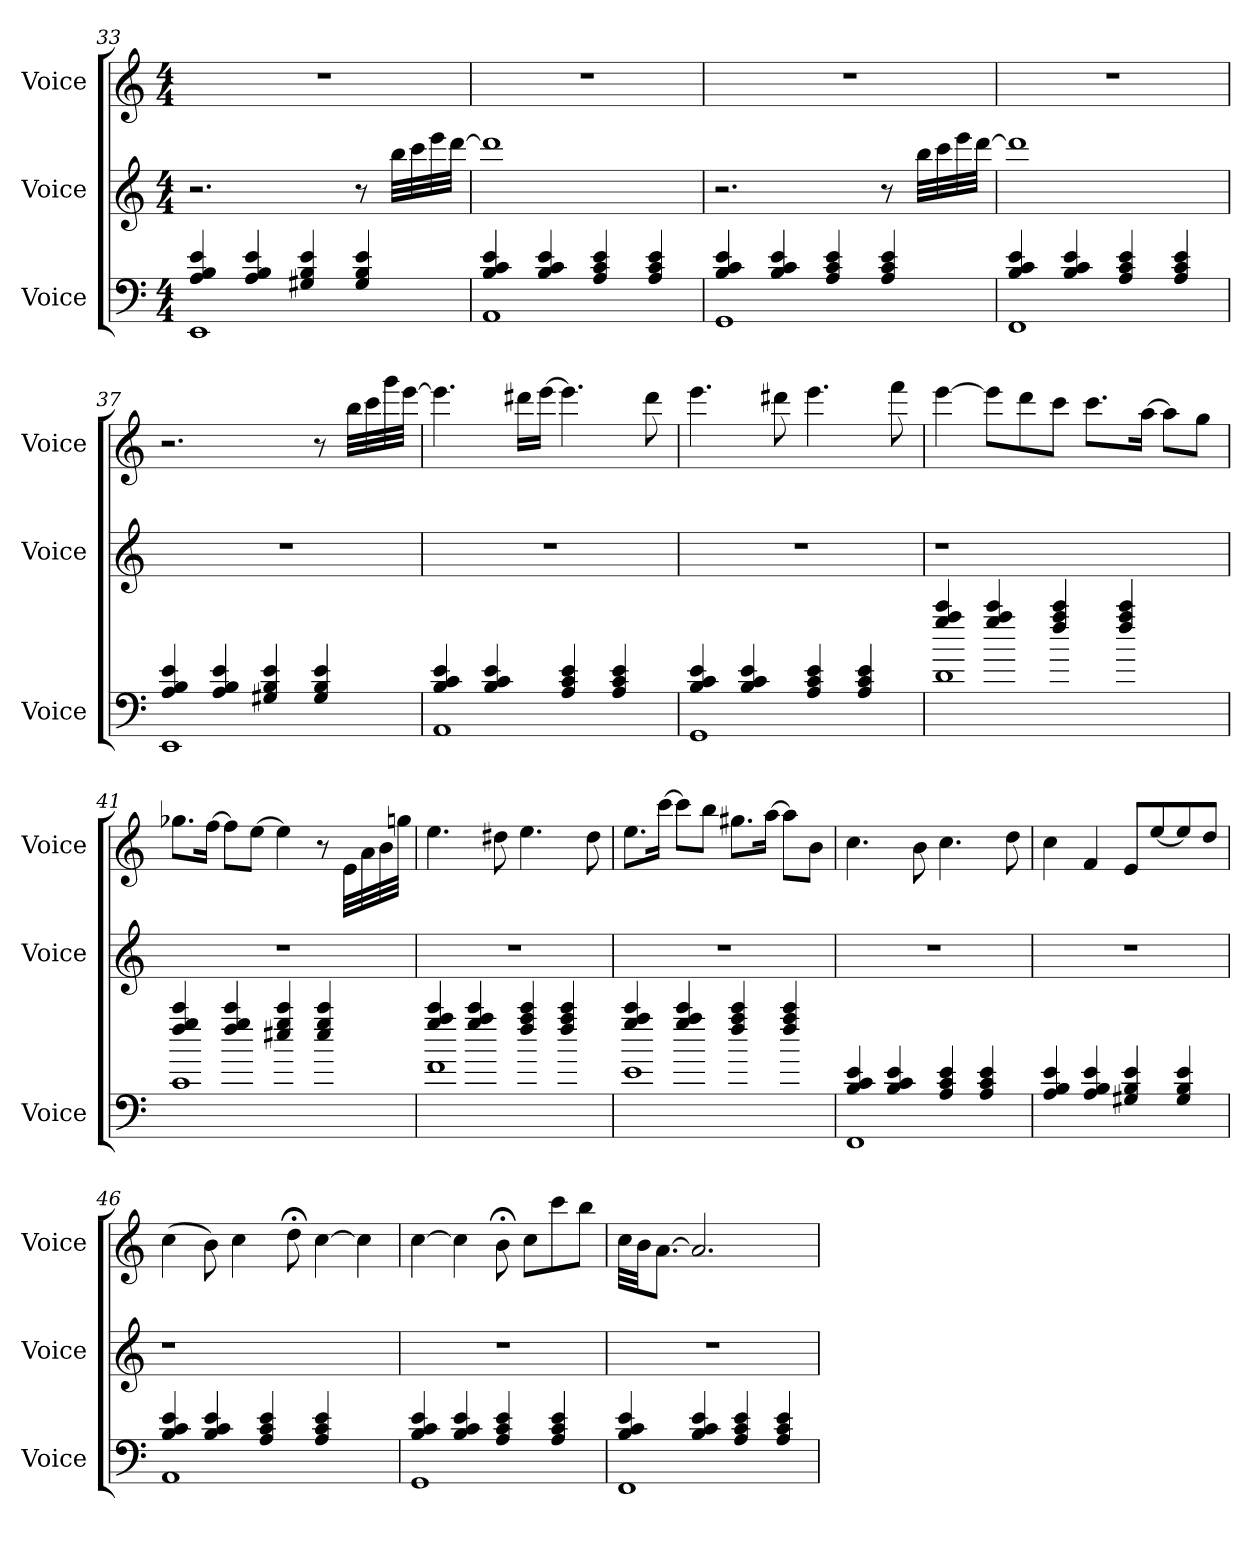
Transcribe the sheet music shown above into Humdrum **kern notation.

**kern	**kern	**kern
*part3	*part2	*part1
*staff3	*staff2	*staff1
*I"Voice	*I"Voice	*I"Voice
*I'Voice	*I'Voice	*I'Voice
*clefF4	*clefG2	*clefG2
*M4/4	*M4/4	*M4/4
=33	=33	=33
*^	*	*
4A/ 4B/ 4e/	1EE	2.r	1r
4A/ 4B/ 4e/	.	.	.
4G#X/ 4B/ 4e/	.	.	.
4G#/ 4B/ 4e/	.	8r	.
.	.	32bb\LLL	.
.	.	32ccc\	.
.	.	32eee\	.
.	.	[>32ddd\JJJ	.
=34	=34	=34	=34
4B/ 4c/ 4e/	1AA	1ddd]	1r
4B/ 4c/ 4e/	.	.	.
4A/ 4c/ 4e/	.	.	.
4A/ 4c/ 4e/	.	.	.
!!LO:LB:g=z
=35	=35	=35	=35
4B/ 4c/ 4e/	1GG	2.r	1rdd
4B/ 4c/ 4e/	.	.	.
4A/ 4c/ 4e/	.	.	.
4A/ 4c/ 4e/	.	8r	.
.	.	32bb\LLL	.
.	.	32ccc\	.
.	.	32eee\	.
.	.	[>32ddd\JJJ	.
=36	=36	=36	=36
4B/ 4c/ 4e/	1FF	1ddd]	1rdd
4B/ 4c/ 4e/	.	.	.
4A/ 4c/ 4e/	.	.	.
4A/ 4c/ 4e/	.	.	.
=37	=37	=37	=37
4A/ 4B/ 4e/	1EE	1rdd	2.r
4A/ 4B/ 4e/	.	.	.
4G#X/ 4B/ 4e/	.	.	.
4G#/ 4B/ 4e/	.	.	8r
.	.	.	32bb\LLL
.	.	.	32ccc\
.	.	.	32ggg\
.	.	.	[>32eee\JJJ
=38	=38	=38	=38
4B/ 4c/ 4e/	1AA	1rdd	4.eee\]
4B/ 4c/ 4e/	.	.	.
.	.	.	16ddd#X\LL
.	.	.	[>16eee\JJ
4A/ 4c/ 4e/	.	.	4.eee\]
4A/ 4c/ 4e/	.	.	.
.	.	.	8ddd#\
=39	=39	=39	=39
4B/ 4c/ 4e/	1GG	1rdd	4.eee\
4B/ 4c/ 4e/	.	.	.
.	.	.	8ddd#X\
4A/ 4c/ 4e/	.	.	4.eee\
4A/ 4c/ 4e/	.	.	.
.	.	.	8fff\
!!LO:PB:g=z
=40	=40	=40	=40
4gg/ 4aa/ 4ccc/	1d	1rdd	[>4eee\
4gg/ 4aa/ 4ccc/	.	.	8eee\L]
.	.	.	8ddd\
4ff/ 4aa/ 4ccc/	.	.	8ccc\J
.	.	.	8.ccc\L
4ff/ 4aa/ 4ccc/	.	.	.
.	.	.	[>16aa\Jk
.	.	.	8aa\L]
8ryy	8ryy	8ryy	8gg\J
=41	=41	=41	=41
4ff/ 4gg/ 4ccc/	1c	1rdd	8.gg-X\L
.	.	.	[>16ff\Jk
4ff/ 4gg/ 4ccc/	.	.	8ff\L]
.	.	.	[>8ee\J
4ee#X/ 4gg/ 4ccc/	.	.	4ee\]
4ee#/ 4gg/ 4ccc/	.	.	8r
.	.	.	32e\LLL
.	.	.	32a\
.	.	.	32b\
.	.	.	32ggn\JJJ
=42	=42	=42	=42
4gg/ 4aa/ 4ccc/	1f	1rdd	4.ee\
4gg/ 4aa/ 4ccc/	.	.	.
.	.	.	8dd#X\
4ff/ 4aa/ 4ccc/	.	.	4.ee\
4ff/ 4aa/ 4ccc/	.	.	.
.	.	.	8dd#\
=43	=43	=43	=43
4gg/ 4aa/ 4ccc/	1e	1rdd	8.ee\L
.	.	.	[>16ccc\Jk
4gg/ 4aa/ 4ccc/	.	.	8ccc\L]
.	.	.	8bb\J
4ff/ 4aa/ 4ccc/	.	.	8.gg#X\L
.	.	.	[>16aa\Jk
4ff/ 4aa/ 4ccc/	.	.	8aa\L]
.	.	.	8b\J
!!LO:LB:g=z
=44	=44	=44	=44
4B/ 4c/ 4e/	1FF	1rdd	4.cc\
4B/ 4c/ 4e/	.	.	.
.	.	.	8b\
4A/ 4c/ 4e/	.	.	4.cc\
4A/ 4c/ 4e/	.	.	.
.	.	.	8dd\
*v	*v	*	*
=45	=45	=45
4A/ 4B/ 4e/	1rdd	4cc\
4A/ 4B/ 4e/	.	4f/
4G#X/ 4B/ 4e/	.	8e/L
.	.	[<8ee/
4G#/ 4B/ 4e/	.	8ee/]
.	.	8dd/J
=46	=46	=46
*^	*	*
4B/ 4c/ 4e/	1AA	1rdd	(>4cc\
4B/ 4c/ 4e/	.	.	8b\)
.	.	.	4cc\
4A/ 4c/ 4e/	.	.	.
.	.	.	8dd;<\
4A/ 4c/ 4e/	.	.	[>4cc\
4ryy	4ryy	4ryy	4cc\]
=47	=47	=47	=47
4B/ 4c/ 4e/	1GG	1rdd	[>4cc\
4B/ 4c/ 4e/	.	.	4cc\]
4A/ 4c/ 4e/	.	.	8b;<\
.	.	.	8cc\L
4A/ 4c/ 4e/	.	.	8ccc\
.	.	.	8bb\J
=48	=48	=48	=48
4B/ 4c/ 4e/	1FF	1rdd	32cc\LLL
.	.	.	32b\JJ
.	.	.	[>8.a\J
4B/ 4c/ 4e/	.	.	2.a/]
4A/ 4c/ 4e/	.	.	.
4A/ 4c/ 4e/	.	.	.
*v	*v	*	*
=	=	=
*-	*-	*-
